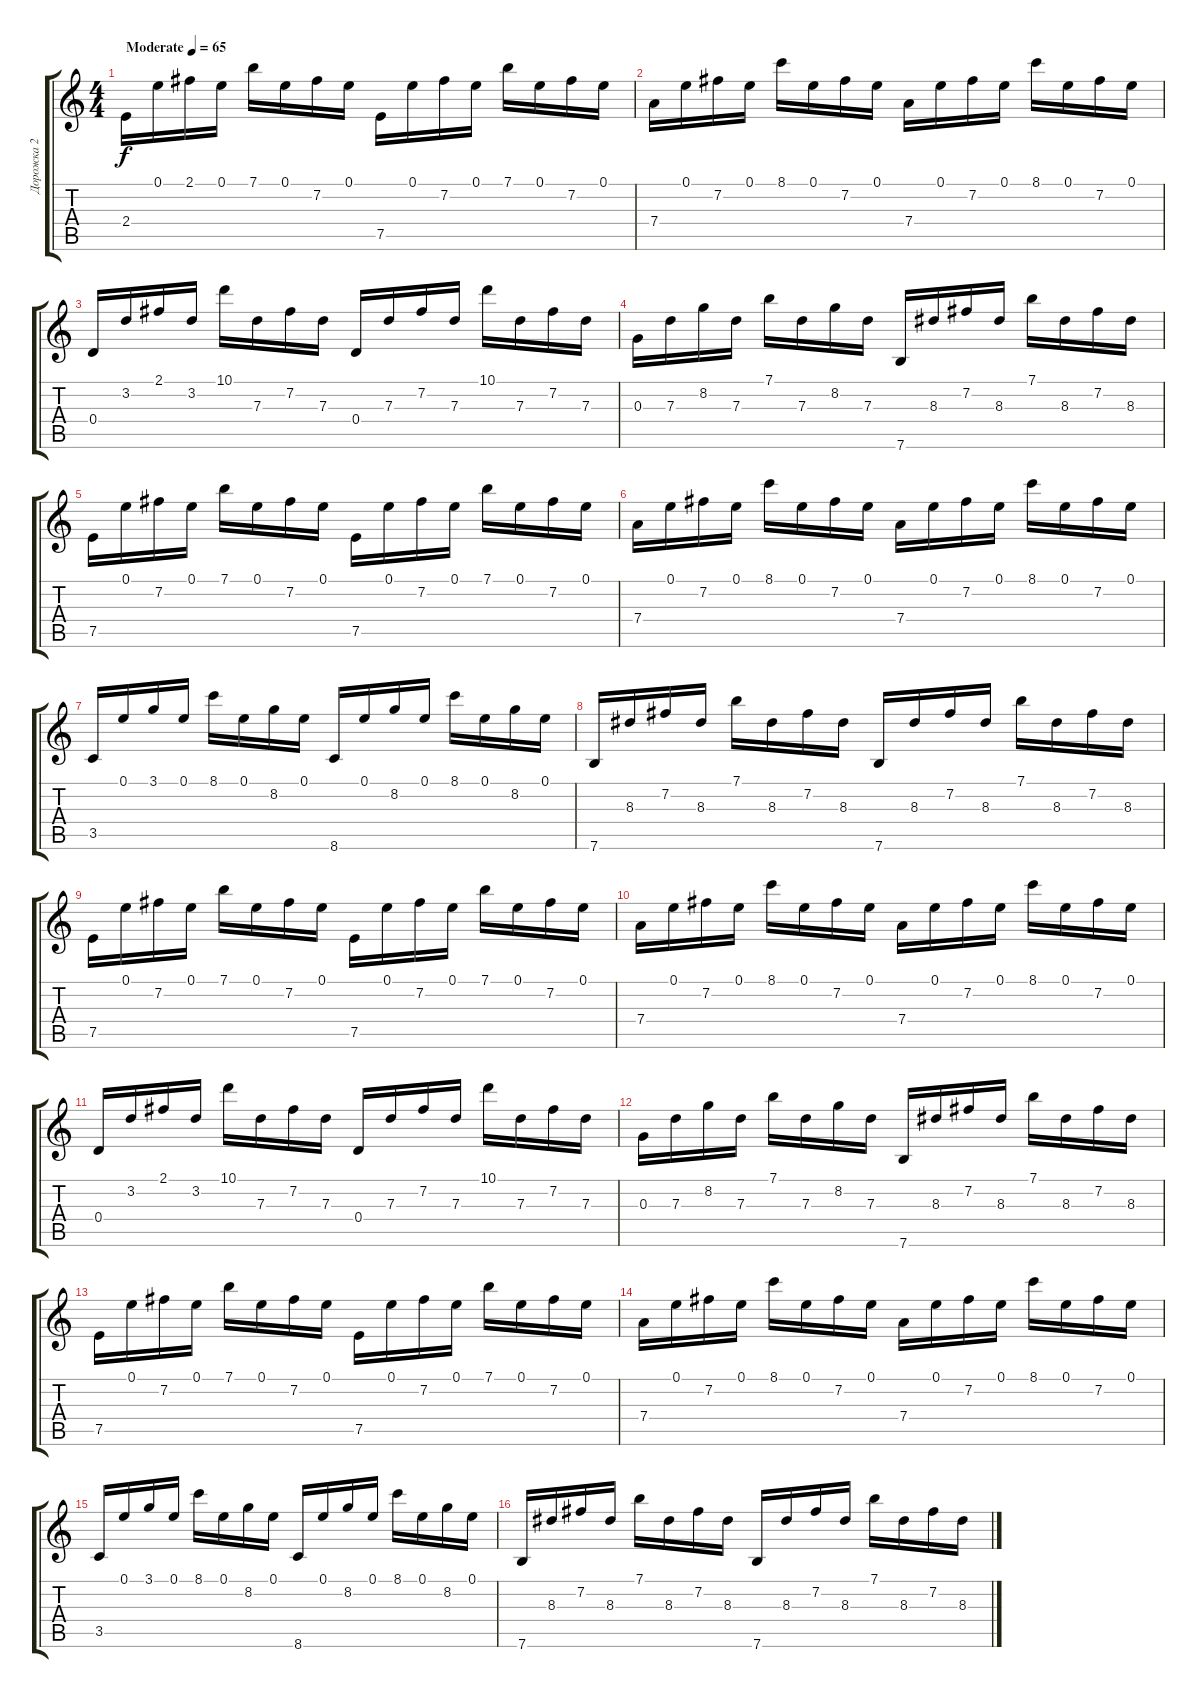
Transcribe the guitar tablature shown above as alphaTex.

\track ("Дорожка 2" "Дорожка 2") {instrument acousticguitarsteel}
\staff {score tabs}
\tuning (E4 B3 G3 D3 A2 E2) {hide}
\ts (4 4)
\tempo (65 "Moderate")
\clef g2
\ks c
2.4.16{dy f instrument acousticguitarsteel} 0.1.16 2.1.16 0.1.16 7.1.16 0.1.16 7.2.16 0.1.16 7.5.16 0.1.16 7.2.16 0.1.16 7.1.16 0.1.16 7.2.16 0.1.16 |
7.4.16 0.1.16 7.2.16 0.1.16 8.1.16 0.1.16 7.2.16 0.1.16 7.4.16 0.1.16 7.2.16 0.1.16 8.1.16 0.1.16 7.2.16 0.1.16 |
0.4.16 3.2.16 2.1.16 3.2.16 10.1.16 7.3.16 7.2.16 7.3.16 0.4.16 7.3.16 7.2.16 7.3.16 10.1.16 7.3.16 7.2.16 7.3.16 |
0.3.16 7.3.16 8.2.16 7.3.16 7.1.16 7.3.16 8.2.16 7.3.16 7.6.16 8.3.16 7.2.16 8.3.16 7.1.16 8.3.16 7.2.16 8.3.16 |
7.5.16 0.1.16 7.2.16 0.1.16 7.1.16 0.1.16 7.2.16 0.1.16 7.5.16 0.1.16 7.2.16 0.1.16 7.1.16 0.1.16 7.2.16 0.1.16 |
7.4.16 0.1.16 7.2.16 0.1.16 8.1.16 0.1.16 7.2.16 0.1.16 7.4.16 0.1.16 7.2.16 0.1.16 8.1.16 0.1.16 7.2.16 0.1.16 |
3.5.16 0.1.16 3.1.16 0.1.16 8.1.16 0.1.16 8.2.16 0.1.16 8.6.16 0.1.16 8.2.16 0.1.16 8.1.16 0.1.16 8.2.16 0.1.16 |
7.6.16 8.3.16 7.2.16 8.3.16 7.1.16 8.3.16 7.2.16 8.3.16 7.6.16 8.3.16 7.2.16 8.3.16 7.1.16 8.3.16 7.2.16 8.3.16 |
7.5.16 0.1.16 7.2.16 0.1.16 7.1.16 0.1.16 7.2.16 0.1.16 7.5.16 0.1.16 7.2.16 0.1.16 7.1.16 0.1.16 7.2.16 0.1.16 |
7.4.16 0.1.16 7.2.16 0.1.16 8.1.16 0.1.16 7.2.16 0.1.16 7.4.16 0.1.16 7.2.16 0.1.16 8.1.16 0.1.16 7.2.16 0.1.16 |
0.4.16 3.2.16 2.1.16 3.2.16 10.1.16 7.3.16 7.2.16 7.3.16 0.4.16 7.3.16 7.2.16 7.3.16 10.1.16 7.3.16 7.2.16 7.3.16 |
0.3.16 7.3.16 8.2.16 7.3.16 7.1.16 7.3.16 8.2.16 7.3.16 7.6.16 8.3.16 7.2.16 8.3.16 7.1.16 8.3.16 7.2.16 8.3.16 |
7.5.16 0.1.16 7.2.16 0.1.16 7.1.16 0.1.16 7.2.16 0.1.16 7.5.16 0.1.16 7.2.16 0.1.16 7.1.16 0.1.16 7.2.16 0.1.16 |
7.4.16 0.1.16 7.2.16 0.1.16 8.1.16 0.1.16 7.2.16 0.1.16 7.4.16 0.1.16 7.2.16 0.1.16 8.1.16 0.1.16 7.2.16 0.1.16 |
3.5.16 0.1.16 3.1.16 0.1.16 8.1.16 0.1.16 8.2.16 0.1.16 8.6.16 0.1.16 8.2.16 0.1.16 8.1.16 0.1.16 8.2.16 0.1.16 |
7.6.16 8.3.16 7.2.16 8.3.16 7.1.16 8.3.16 7.2.16 8.3.16 7.6.16 8.3.16 7.2.16 8.3.16 7.1.16 8.3.16 7.2.16 8.3.16
